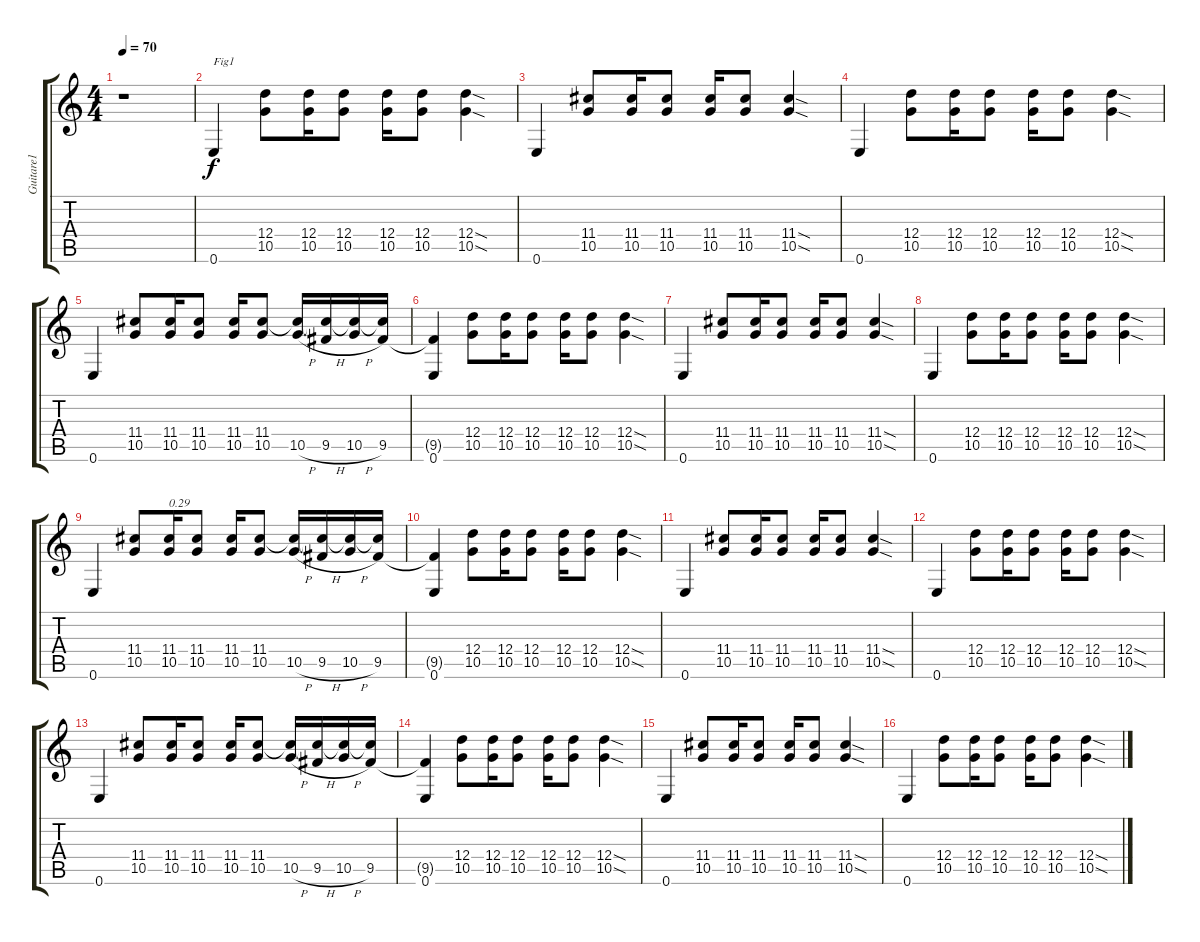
\track ("Guitare1" "Guitare1") {instrument overdrivenguitar}
\staff {score tabs}
\tuning (E4 B3 G3 D3 A2 E2) {hide}
\ts (4 4)
\tempo 70
\clef g2
\ks c
r.1{dy f instrument overdrivenguitar} |
0.6.4{txt "Fig1"} (12.4 10.5).8 (12.4 10.5).16 (12.4 10.5).8 (12.4 10.5).16 (12.4 10.5).8 (12.4{sod} 10.5{sod}).4 |
0.6.4 (11.4 10.5).8 (11.4 10.5).16 (11.4 10.5).8 (11.4 10.5).16 (11.4 10.5).8 (11.4{sod} 10.5{sod}).4 |
0.6.4 (12.4 10.5).8 (12.4 10.5).16 (12.4 10.5).8 (12.4 10.5).16 (12.4 10.5).8 (12.4{sod} 10.5{sod}).4 |
0.6.4 (11.4 10.5).8 (11.4 10.5).16 (11.4 10.5).8 (11.4 10.5).16 (11.4 10.5).8 (11.4{t} 10.5{h}).16 (11.4{t} 9.5{h}).16 (11.4{t} 10.5{h}).16 (11.4{t} 9.5).16 |
(9.5{t} 0.6).4 (12.4 10.5).8 (12.4 10.5).16 (12.4 10.5).8 (12.4 10.5).16 (12.4 10.5).8 (12.4{sod} 10.5{sod}).4 |
0.6.4 (11.4 10.5).8 (11.4 10.5).16 (11.4 10.5).8 (11.4 10.5).16 (11.4 10.5).8 (11.4{sod} 10.5{sod}).4 |
0.6.4 (12.4 10.5).8 (12.4 10.5).16 (12.4 10.5).8 (12.4 10.5).16 (12.4 10.5).8 (12.4{sod} 10.5{sod}).4 |
0.6.4 (11.4 10.5).8 (11.4 10.5).16{txt "0.29"} (11.4 10.5).8 (11.4 10.5).16 (11.4 10.5).8 (11.4{t} 10.5{h}).16 (11.4{t} 9.5{h}).16 (11.4{t} 10.5{h}).16 (11.4{t} 9.5).16 |
(9.5{t} 0.6).4 (12.4 10.5).8 (12.4 10.5).16 (12.4 10.5).8 (12.4 10.5).16 (12.4 10.5).8 (12.4{sod} 10.5{sod}).4 |
0.6.4 (11.4 10.5).8 (11.4 10.5).16 (11.4 10.5).8 (11.4 10.5).16 (11.4 10.5).8 (11.4{sod} 10.5{sod}).4 |
0.6.4 (12.4 10.5).8 (12.4 10.5).16 (12.4 10.5).8 (12.4 10.5).16 (12.4 10.5).8 (12.4{sod} 10.5{sod}).4 |
0.6.4 (11.4 10.5).8 (11.4 10.5).16 (11.4 10.5).8 (11.4 10.5).16 (11.4 10.5).8 (11.4{t} 10.5{h}).16 (11.4{t} 9.5{h}).16 (11.4{t} 10.5{h}).16 (11.4{t} 9.5).16 |
(9.5{t} 0.6).4 (12.4 10.5).8 (12.4 10.5).16 (12.4 10.5).8 (12.4 10.5).16 (12.4 10.5).8 (12.4{sod} 10.5{sod}).4 |
0.6.4 (11.4 10.5).8 (11.4 10.5).16 (11.4 10.5).8 (11.4 10.5).16 (11.4 10.5).8 (11.4{sod} 10.5{sod}).4 |
0.6.4 (12.4 10.5).8 (12.4 10.5).16 (12.4 10.5).8 (12.4 10.5).16 (12.4 10.5).8 (12.4{sod} 10.5{sod}).4
